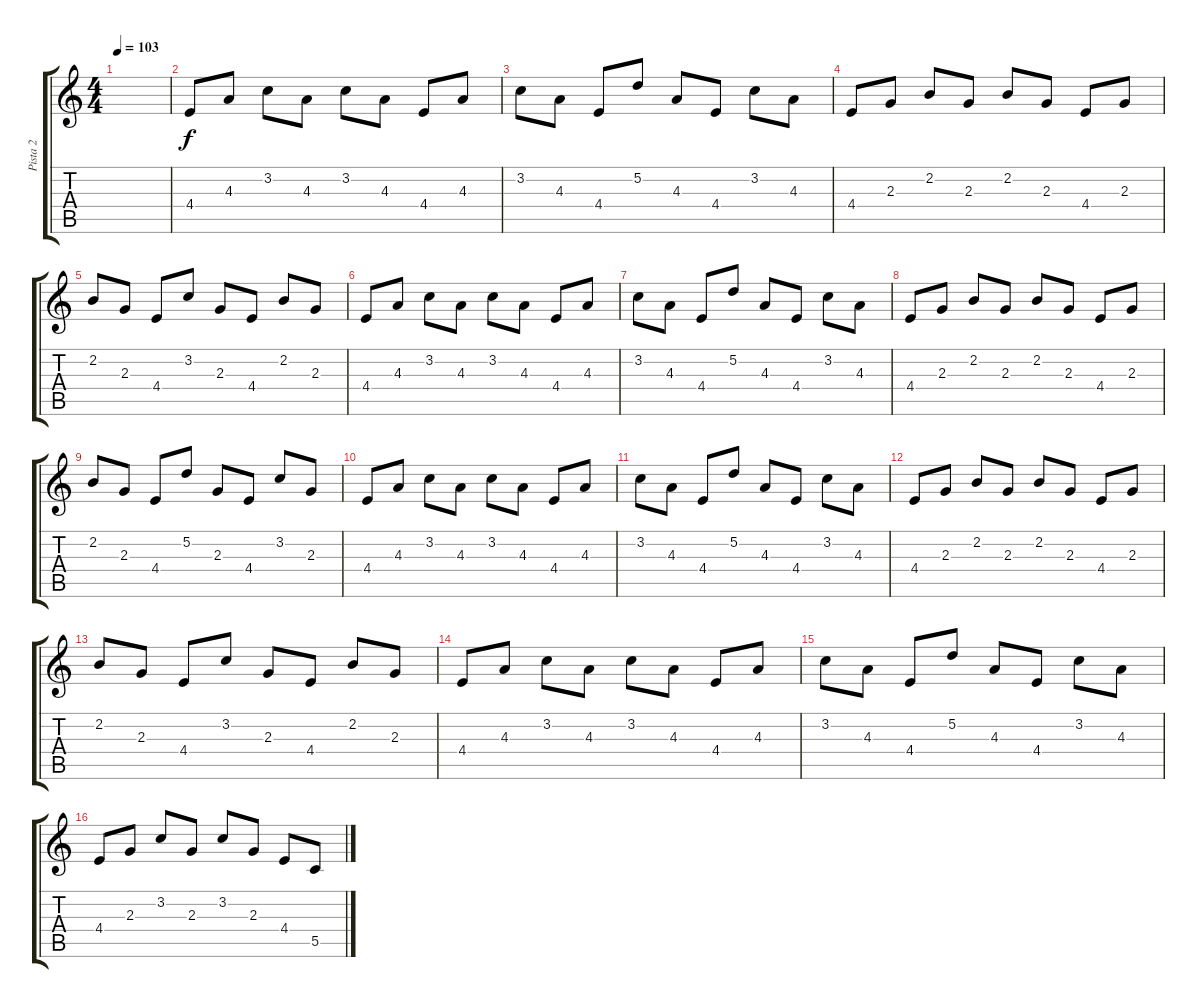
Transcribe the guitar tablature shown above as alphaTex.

\track ("Pista 2" "Pista 2") {instrument electricguitarjazz}
\staff {score tabs}
\tuning (D4 A3 F3 C3 G2 C2) {hide}
\ts (4 4)
\tempo 103
\clef g2
\ks c
|
4.4.8{volume 13 instrument acousticguitarsteel} 4.3.8 3.2.8 4.3.8 3.2.8 4.3.8 4.4.8 4.3.8 |
3.2.8 4.3.8 4.4.8 5.2.8 4.3.8 4.4.8 3.2.8 4.3.8 |
4.4.8 2.3.8 2.2.8 2.3.8 2.2.8 2.3.8 4.4.8 2.3.8 |
2.2.8 2.3.8 4.4.8 3.2.8 2.3.8 4.4.8 2.2.8 2.3.8 |
4.4.8 4.3.8 3.2.8 4.3.8 3.2.8 4.3.8 4.4.8 4.3.8 |
3.2.8 4.3.8 4.4.8 5.2.8 4.3.8 4.4.8 3.2.8 4.3.8 |
4.4.8 2.3.8 2.2.8 2.3.8 2.2.8 2.3.8 4.4.8 2.3.8 |
2.2.8 2.3.8 4.4.8 5.2.8 2.3.8 4.4.8 3.2.8 2.3.8 |
4.4.8 4.3.8 3.2.8 4.3.8 3.2.8 4.3.8 4.4.8 4.3.8 |
3.2.8 4.3.8 4.4.8 5.2.8 4.3.8 4.4.8 3.2.8 4.3.8 |
4.4.8 2.3.8 2.2.8 2.3.8 2.2.8 2.3.8 4.4.8 2.3.8 |
2.2.8 2.3.8 4.4.8 3.2.8 2.3.8 4.4.8 2.2.8 2.3.8 |
4.4.8 4.3.8 3.2.8 4.3.8 3.2.8 4.3.8 4.4.8 4.3.8 |
3.2.8 4.3.8 4.4.8 5.2.8 4.3.8 4.4.8 3.2.8 4.3.8 |
4.4.8 2.3.8 3.2.8 2.3.8 3.2.8 2.3.8 4.4.8 5.5.8
